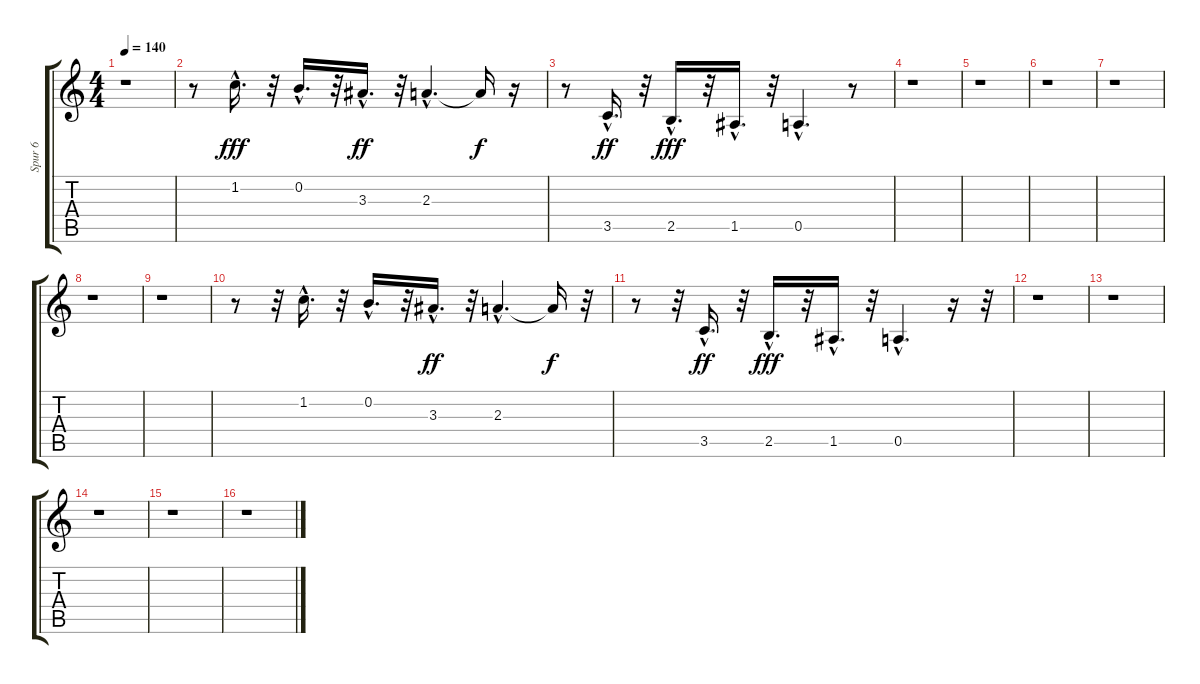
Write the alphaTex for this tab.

\track ("Spur 6" "Spur 6") {instrument electricguitarclean}
\staff {score tabs}
\tuning (E4 B3 G3 D3 A2 E2) {hide}
\ts (4 4)
\tempo 140
\clef g2
\ks c
r.1{dy f} |
r.8 1.2{hac}.16{d dy fff} r.32 0.2{hac}.16{d} r.32 3.3{hac}.16{d dy ff} r.32 2.3{hac}.4{d} 2.3{t}.16{dy f} r.16 |
r.8 3.5{hac}.16{d dy ff} r.32 2.5{hac}.16{d dy fff} r.32 1.5{hac}.16{d} r.32 0.5{hac}.4{d} r.8 |
r.1 |
r.1 |
r.1 |
r.1 |
r.1 |
r.1 |
r.8 r.32 1.2{hac}.16{d} r.32 0.2{hac}.16{d} r.32 3.3{hac}.16{d dy ff} r.32 2.3{hac}.4{d} 2.3{t}.16{dy f} r.32 |
r.8 r.32 3.5{hac}.16{d dy ff} r.32 2.5{hac}.16{d dy fff} r.32 1.5{hac}.16{d} r.32 0.5{hac}.4{d} r.16 r.32 |
r.1 |
r.1 |
r.1 |
r.1 |
r.1
